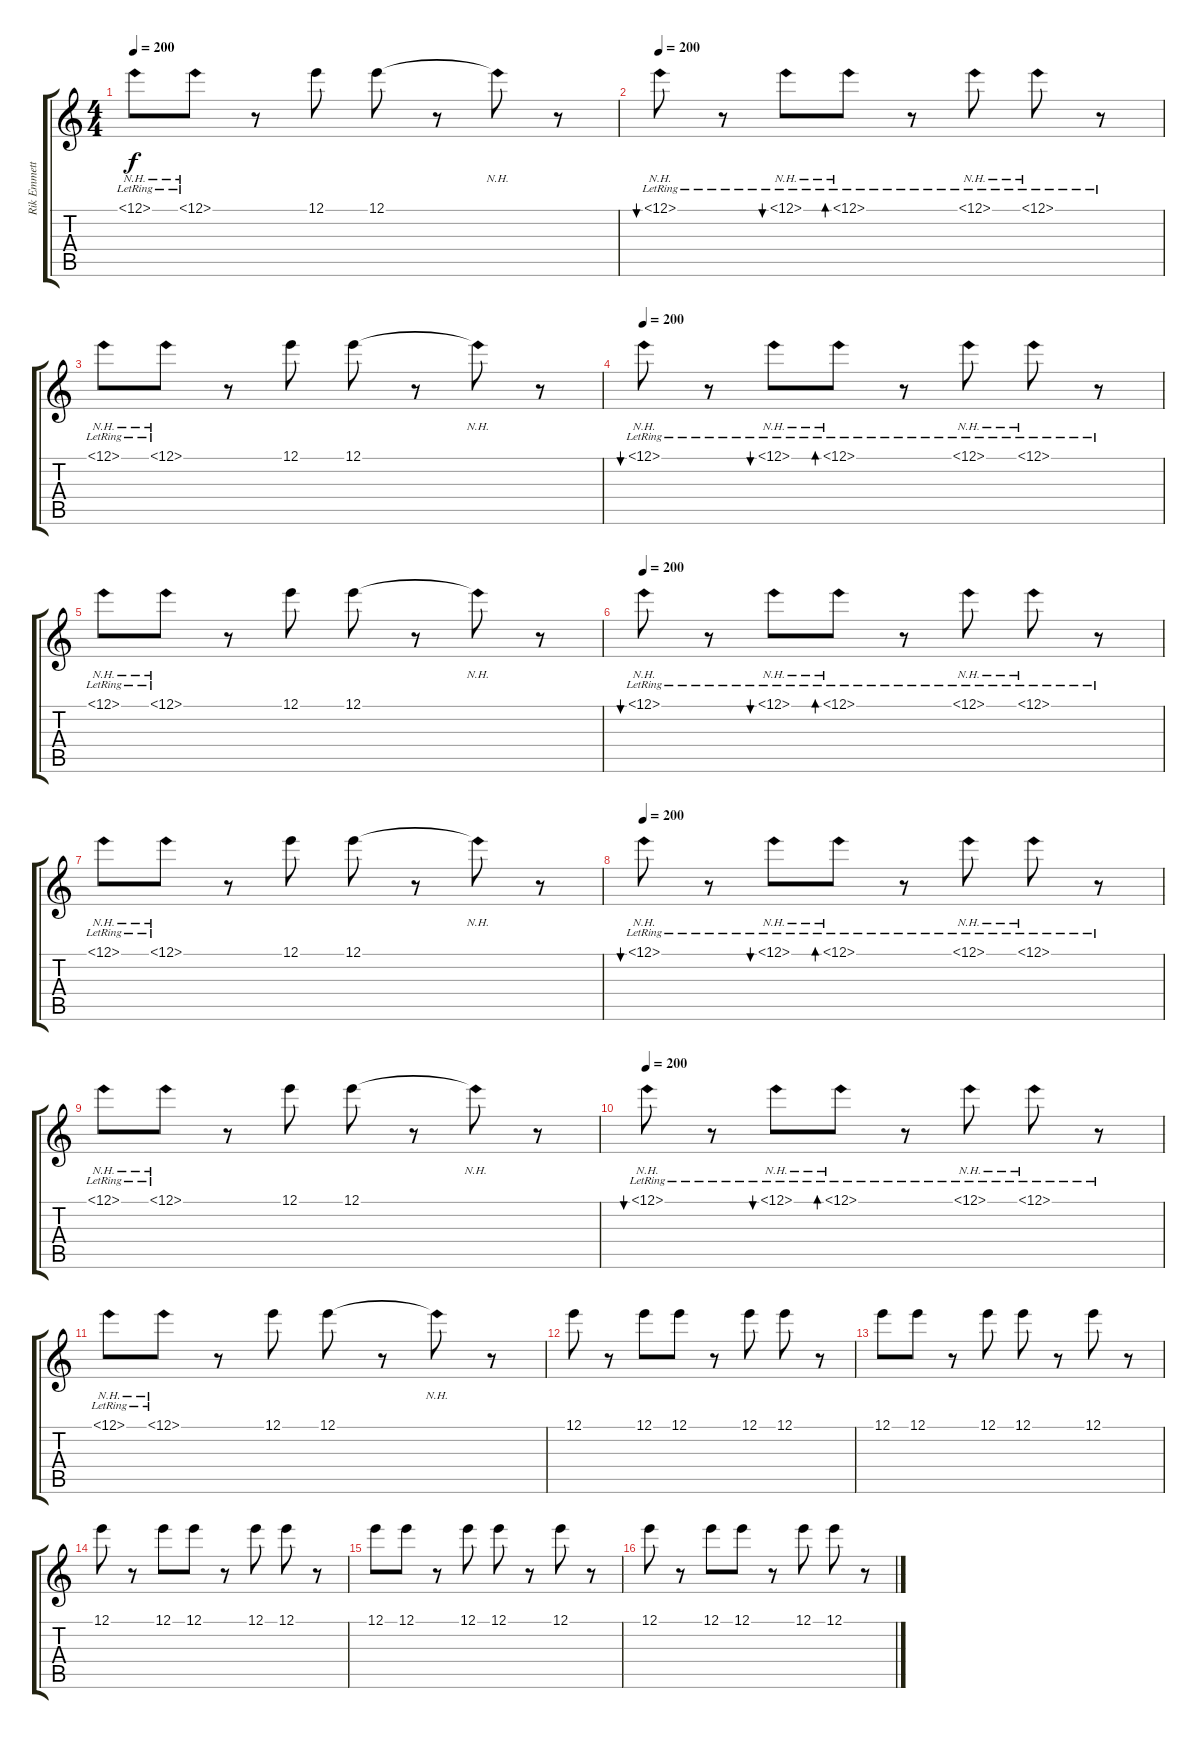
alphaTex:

\track ("Rik Emmett" "Rik Emmett") {instrument acousticguitarnylon}
\staff {score tabs}
\tuning (E4 B3 G3 D3 A2 E2) {hide}
\ts (4 4)
\tempo 200
\clef g2
\ks c
12.1{nh lr}.8{dy f} 12.1{nh lr}.8 r.8 12.1.8 12.1.8 r.8 12.1{nh t}.8 r.8 |
\tempo 200
12.1{nh lr}.8{bu 60 volume 0 instrument acousticguitarnylon} r.8 12.1{nh lr}.8{bu 60} 12.1{nh lr}.8{bd 60} r.8 12.1{nh lr}.8 12.1{nh lr}.8 r.8 |
12.1{nh lr}.8 12.1{nh lr}.8 r.8 12.1.8 12.1.8 r.8 12.1{nh t}.8 r.8 |
\tempo 200
12.1{nh lr}.8{bu 60 volume 0 instrument acousticguitarnylon} r.8 12.1{nh lr}.8{bu 60} 12.1{nh lr}.8{bd 60} r.8 12.1{nh lr}.8 12.1{nh lr}.8 r.8 |
12.1{nh lr}.8 12.1{nh lr}.8 r.8 12.1.8 12.1.8 r.8 12.1{nh t}.8 r.8 |
\tempo 200
12.1{nh lr}.8{bu 60 volume 0 instrument acousticguitarnylon} r.8 12.1{nh lr}.8{bu 60} 12.1{nh lr}.8{bd 60} r.8 12.1{nh lr}.8 12.1{nh lr}.8 r.8 |
12.1{nh lr}.8 12.1{nh lr}.8 r.8 12.1.8 12.1.8 r.8 12.1{nh t}.8 r.8 |
\tempo 200
12.1{nh lr}.8{bu 60 volume 0 instrument acousticguitarnylon} r.8 12.1{nh lr}.8{bu 60} 12.1{nh lr}.8{bd 60} r.8 12.1{nh lr}.8 12.1{nh lr}.8 r.8 |
12.1{nh lr}.8 12.1{nh lr}.8 r.8 12.1.8 12.1.8 r.8 12.1{nh t}.8 r.8 |
\tempo 200
12.1{nh lr}.8{bu 60 volume 0 instrument acousticguitarnylon} r.8 12.1{nh lr}.8{bu 60} 12.1{nh lr}.8{bd 60} r.8 12.1{nh lr}.8 12.1{nh lr}.8 r.8 |
12.1{nh lr}.8 12.1{nh lr}.8 r.8 12.1.8 12.1.8 r.8 12.1{nh t}.8 r.8 |
12.1.8 r.8 12.1.8 12.1.8 r.8 12.1.8 12.1.8 r.8 |
12.1.8 12.1.8 r.8 12.1.8 12.1.8 r.8 12.1.8 r.8 |
12.1.8 r.8 12.1.8 12.1.8 r.8 12.1.8 12.1.8 r.8 |
12.1.8 12.1.8 r.8 12.1.8 12.1.8 r.8 12.1.8 r.8 |
12.1.8 r.8 12.1.8 12.1.8 r.8 12.1.8 12.1.8 r.8
